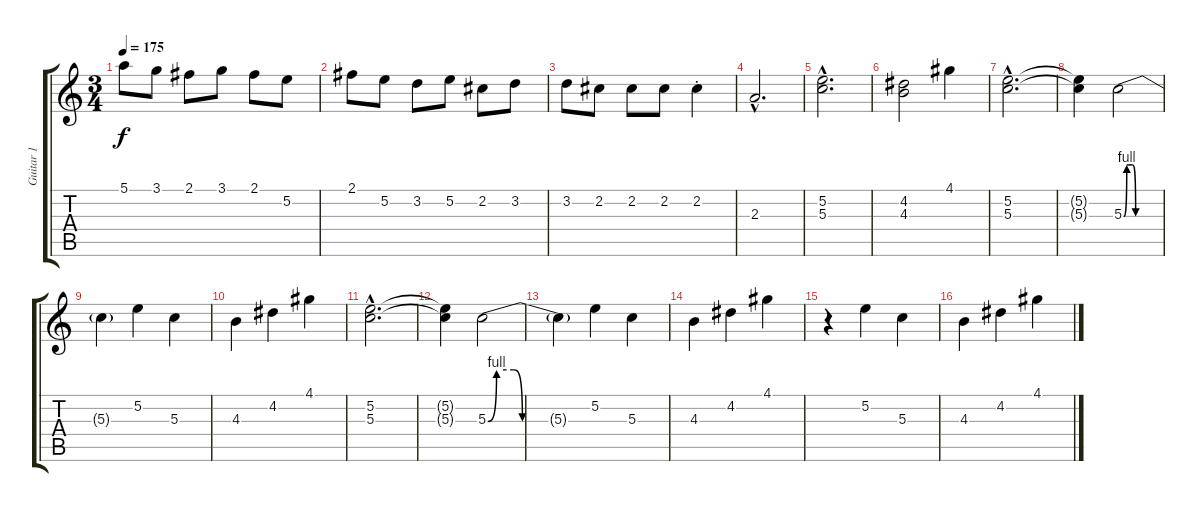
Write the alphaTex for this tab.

\track ("Guitar 1" "Guitar 1") {instrument electricguitarclean}
\staff {score tabs}
\tuning (E4 B3 G3 D3 A2 E2) {hide}
\ts (3 4)
\tempo 175
\clef g2
\ks c
5.1.8{dy f} 3.1.8 2.1.8 3.1.8 2.1.8 5.2.8 |
2.1.8 5.2.8 3.2.8 5.2.8 2.2.8 3.2.8 |
3.2.8 2.2.8 2.2.8 2.2.8 2.2{st}.4 |
2.3{hac}.2{d} |
(5.2{hac} 5.3{hac}).2{d} |
(4.2 4.3).2 4.1.4 |
(5.2{hac} 5.3{hac}).2{d} |
(5.2{t} 5.3{t}).4 5.3{be (custom 0 0 5 4 15 4 20 0 30 0 45 0 60 0)}.2 |
5.3{t}.4 5.2.4 5.3.4 |
4.3.4 4.2.4 4.1.4 |
(5.2{hac} 5.3{hac}).2{d} |
(5.2{t} 5.3{t}).4 5.3{be (custom 0 0 5 4 15 4 20 0 30 0 45 0 60 0)}.2 |
5.3{t}.4 5.2.4 5.3.4 |
4.3.4 4.2.4 4.1.4 |
r.4 5.2.4 5.3.4 |
4.3.4 4.2.4 4.1.4
